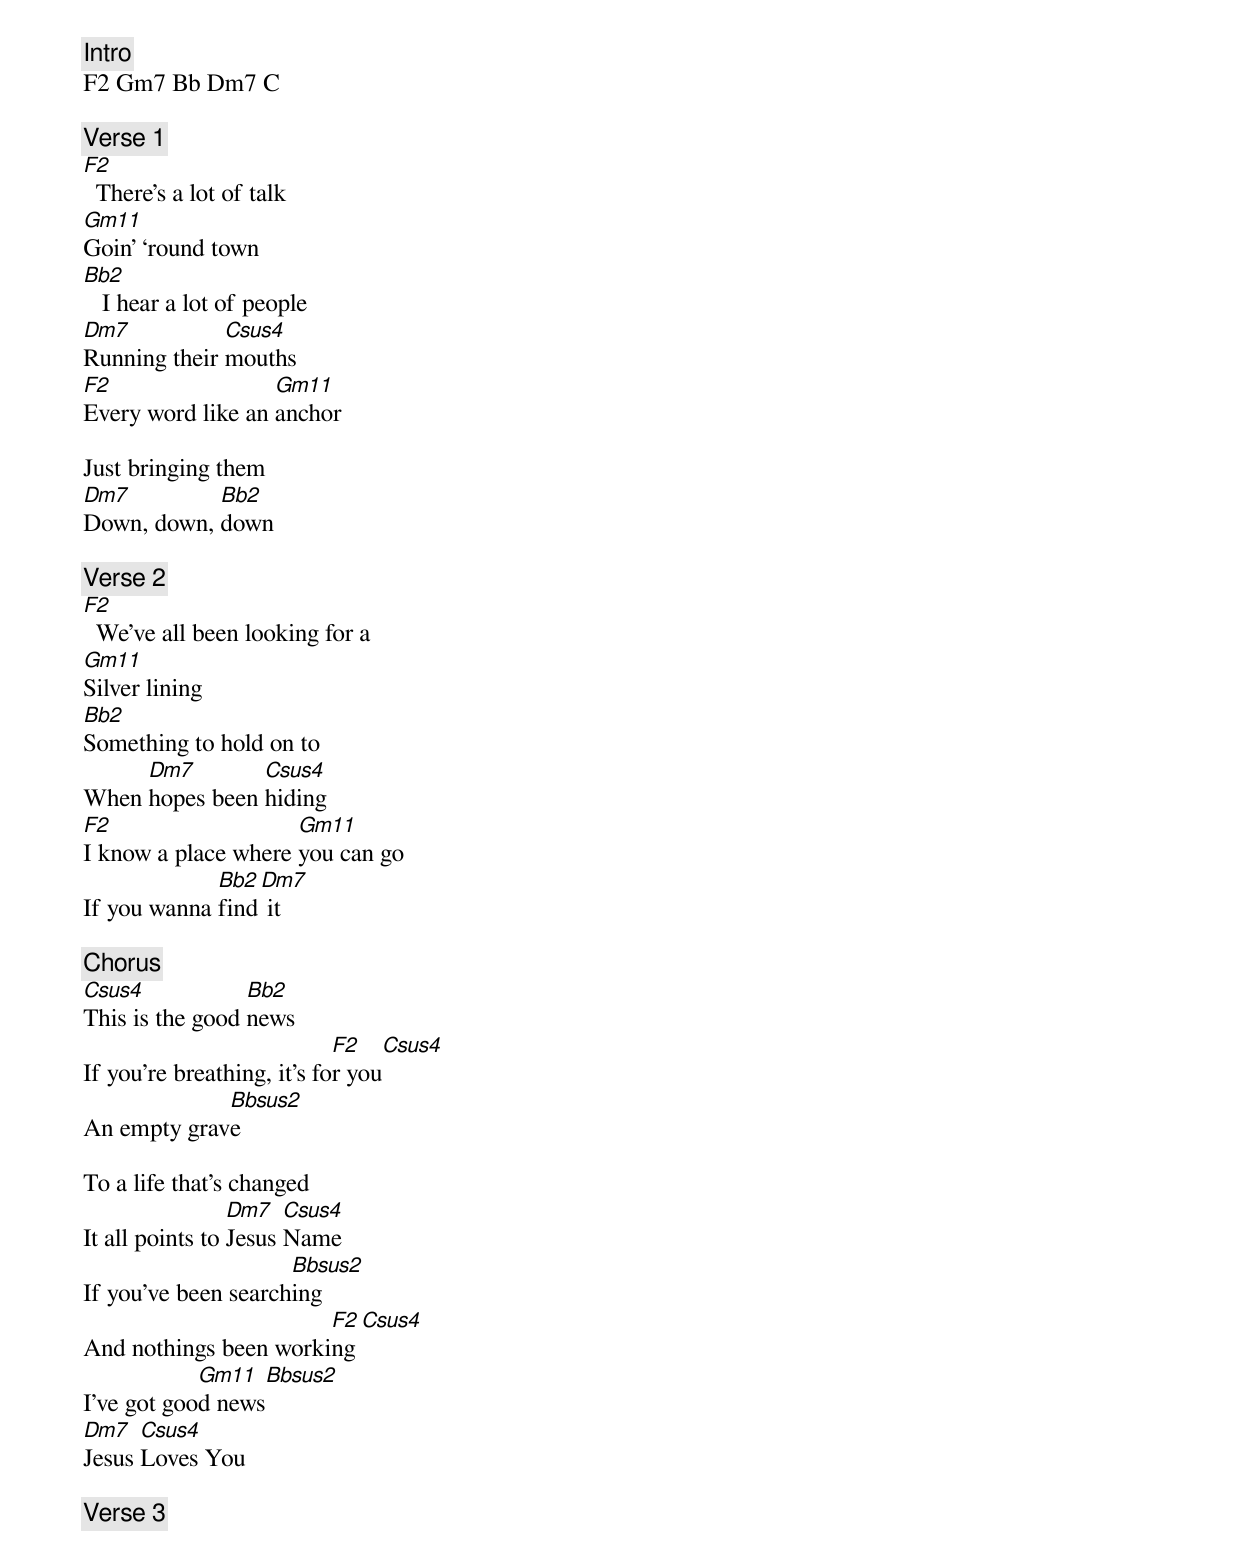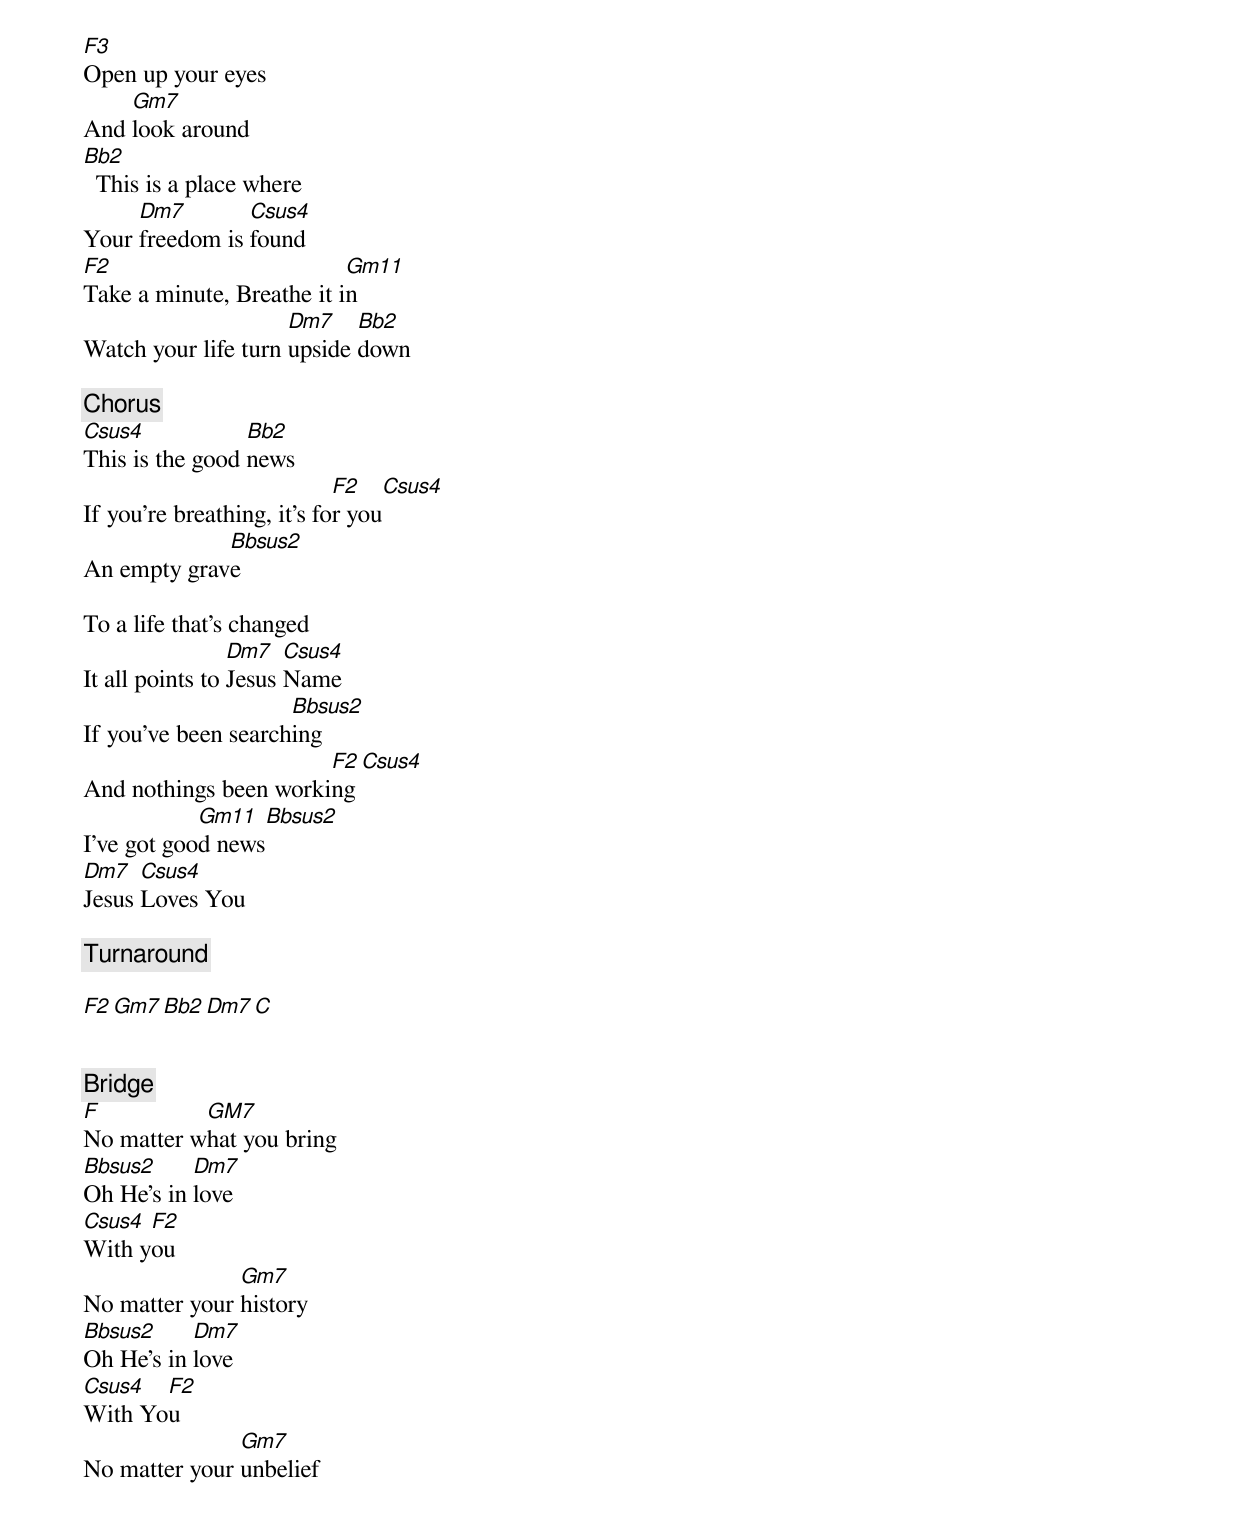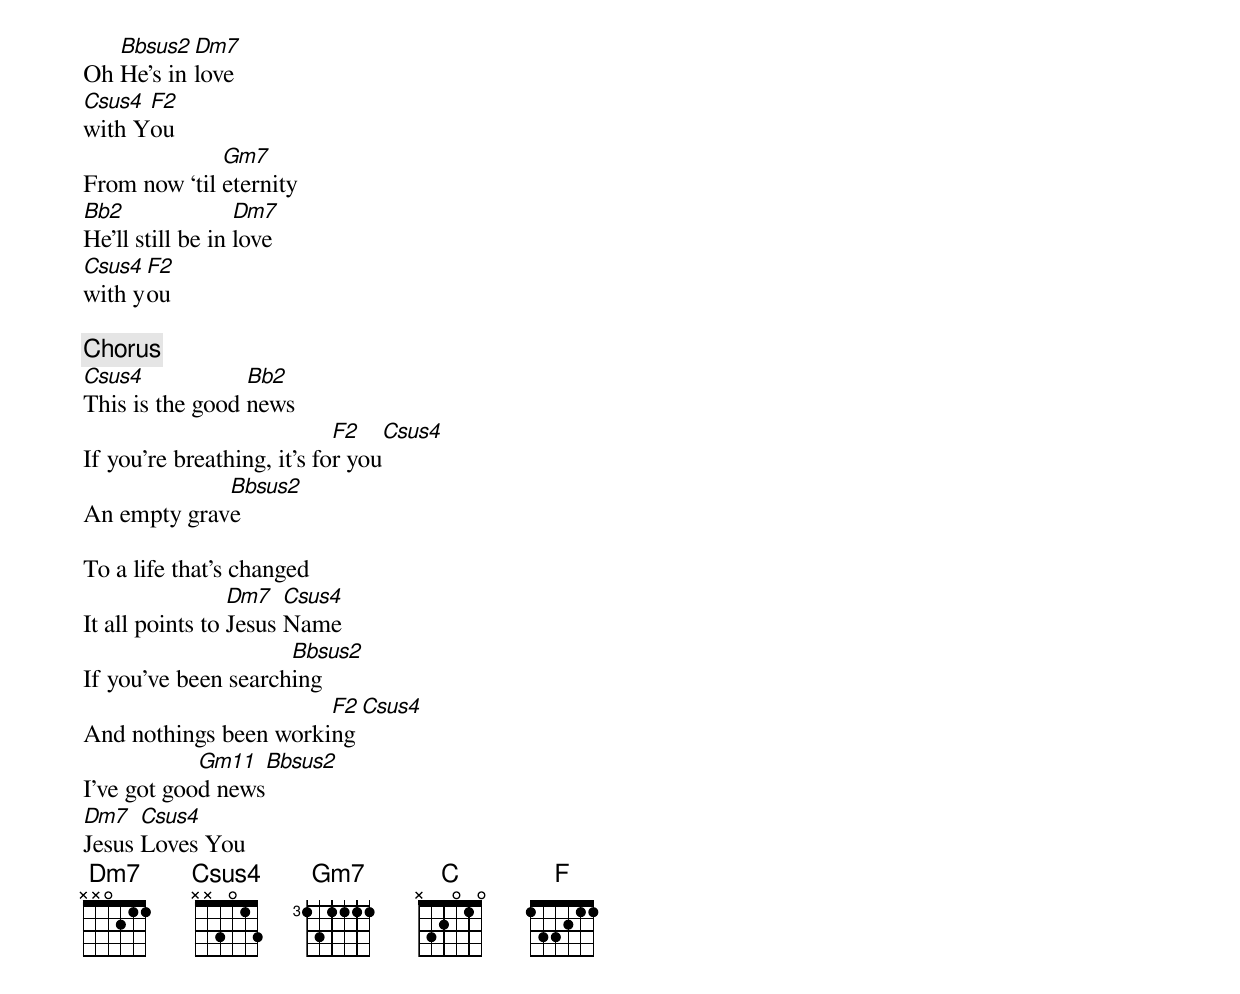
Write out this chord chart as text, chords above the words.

[Intro]
F2 Gm7 Bb Dm7 C

[Verse 1]
F2
  There’s a lot of talk
Gm11
Goin’ ‘round town
Bb2
   I hear a lot of people
Dm7           Csus4
Running their mouths
F2                 Gm11
Every word like an anchor

Just bringing them
Dm7         Bb2
Down, down, down

[Verse 2]
F2
  We’ve all been looking for a
Gm11
Silver lining
Bb2
Something to hold on to
     Dm7        Csus4
When hopes been hiding
F2                   Gm11
I know a place where you can go
             Bb2 Dm7
If you wanna find it

[Chorus]
Csus4            Bb2
This is the good news
                            F2   Csus4
If you’re breathing, it’s for you
             Bbsus2
An empty grave

To a life that’s changed
                 Dm7   Csus4
It all points to Jesus Name
                     Bbsus2
If you’ve been searching
                       F2  Csus4
And nothings been working
            Gm11  Bbsus2
I’ve got good news
Dm7   Csus4
Jesus Loves You

[Verse 3]
F3
Open up your eyes
    Gm7
And look around
Bb2
  This is a place where
     Dm7        Csus4
Your freedom is found
F2                         Gm11
Take a minute, Breathe it in
                     Dm7    Bb2
Watch your life turn upside down

[Chorus]
Csus4            Bb2
This is the good news
                            F2   Csus4
If you’re breathing, it’s for you
             Bbsus2
An empty grave

To a life that’s changed
                 Dm7   Csus4
It all points to Jesus Name
                     Bbsus2
If you’ve been searching
                       F2  Csus4
And nothings been working
            Gm11  Bbsus2
I’ve got good news
Dm7   Csus4
Jesus Loves You

[Turnaround]

F2 Gm7 Bb2 Dm7 C


[Bridge]
F          GM7
No matter what you bring
Bbsus2     Dm7
Oh He’s in love
Csus4 F2
With you
               Gm7
No matter your history
Bbsus2     Dm7
Oh He's in love
Csus4  F2
With You
               Gm7
No matter your unbelief
   Bbsus2  Dm7
Oh He's in love
Csus4 F2
with You
              Gm7
From now ‘til eternity
Bb2               Dm7
He’ll still be in love
Csus4 F2
with you

[Chorus]
Csus4            Bb2
This is the good news
                            F2   Csus4
If you’re breathing, it’s for you
             Bbsus2
An empty grave

To a life that’s changed
                 Dm7   Csus4
It all points to Jesus Name
                     Bbsus2
If you’ve been searching
                       F2  Csus4
And nothings been working
            Gm11  Bbsus2
I’ve got good news
Dm7   Csus4
Jesus Loves You
